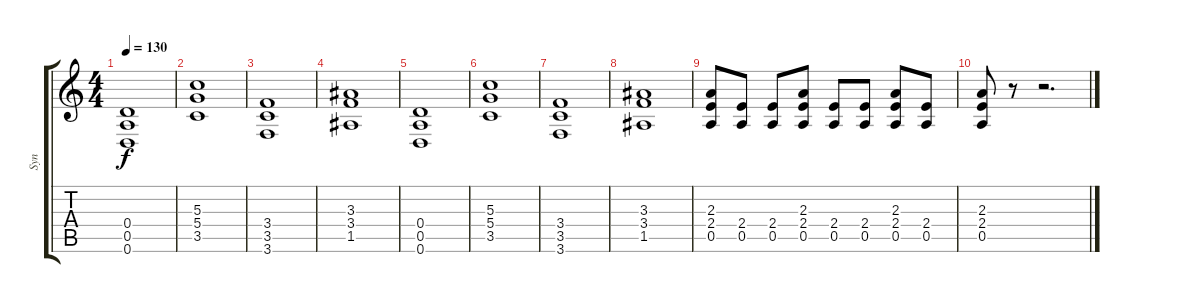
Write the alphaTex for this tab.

\track ("Syn" "Syn") {instrument distortionguitar}
\staff {score tabs}
\tuning (E4 B3 G3 D3 A2 D2) {hide}
\ts (4 4)
\tempo 130
\clef g2
\ks c
(0.4 0.5 0.6).1{dy f} |
(5.3 5.4 3.5).1 |
(3.4 3.5 3.6).1 |
(3.3 3.4 1.5).1 |
(0.4 0.5 0.6).1 |
(5.3 5.4 3.5).1 |
(3.4 3.5 3.6).1 |
(3.3 3.4 1.5).1 |
(2.3 2.4 0.5).8 (2.4 0.5).8 (2.4 0.5).8 (2.3 2.4 0.5).8 (2.4 0.5).8 (2.4 0.5).8 (2.3 2.4 0.5).8 (2.4 0.5).8 |
(2.3 2.4 0.5).8 r.8 r.2{d}
